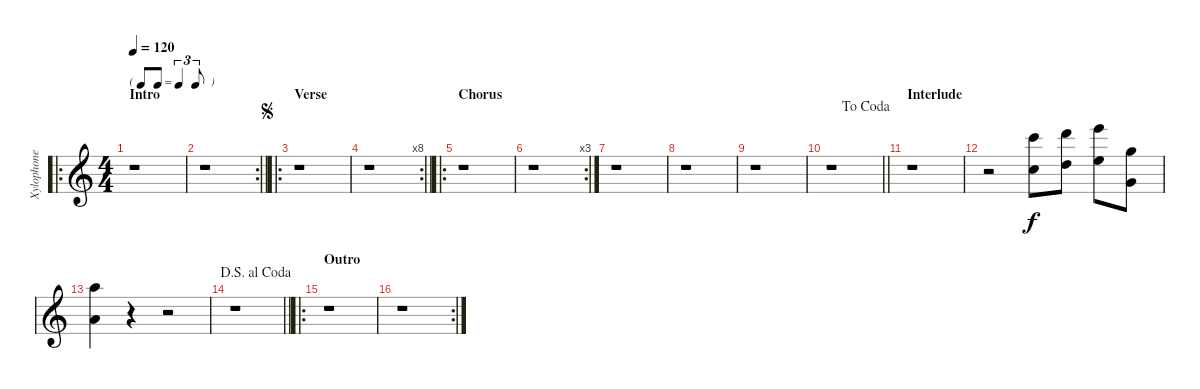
\track ("Xylophone" "Xylophone") {instrument marimba}
\staff {score}
\tuning (E5 B4 G4 D4 A3 E3) {hide}
\ro
\ts (4 4)
\tf triplet8th
\section ("" "Intro")
\tempo 120
\clef g2
\ks c
r.1{dy f instrument marimba} |
\rc 2
\barLineRight lightlight
r.1 |
\ro
\section ("" "Verse")
\jump segno
r.1 |
\rc 8
\barLineRight lightlight
r.1 |
\ro
\section ("" "Chorus")
r.1 |
\rc 3
r.1 |
r.1 |
r.1 |
r.1 |
\jump dacoda
\barLineRight lightlight
r.1 |
\section ("" "Interlude")
r.1 |
r.2 (8.1 5.3).8 (10.1 7.3).8 (12.1 9.3).8 (3.1 0.3).8 |
(5.1 2.3).4 r.4 r.2 |
\jump dalsegnoalcoda
\barLineRight lightlight
r.1 |
\ro
\section ("" "Outro")
r.1 |
\rc 2
r.1
